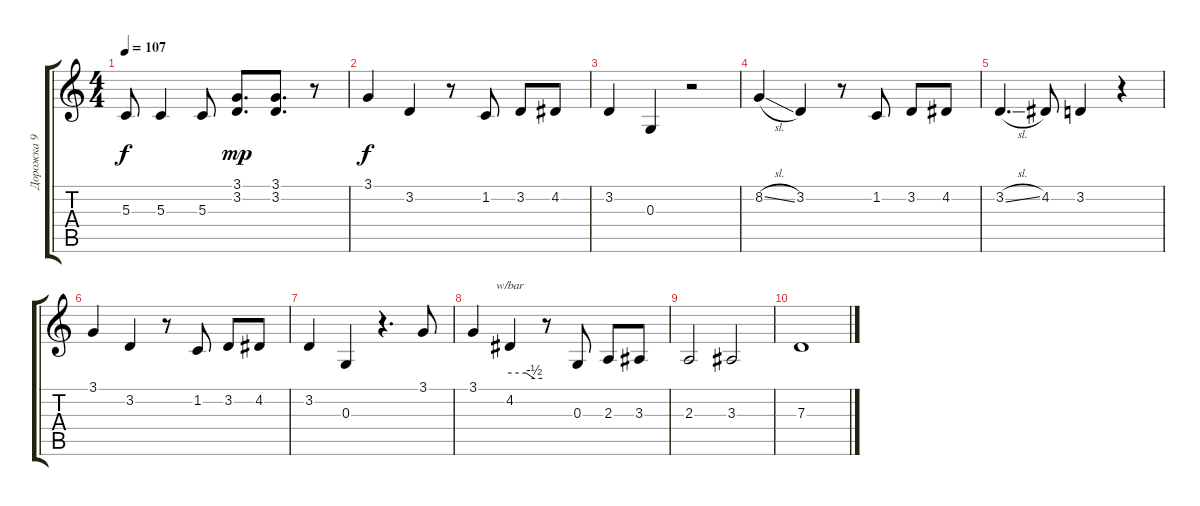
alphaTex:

\track ("Дорожка 9" "Дорожка 9") {instrument violin}
\staff {score tabs}
\tuning (E4 B3 G3 D3 A2 E2) {hide}
\ts (4 4)
\tempo 107
\clef g2
\ks c
5.3.8{dy f} 5.3.4 5.3.8 (3.1 3.2).8{d dy mp} (3.1 3.2).8{d} r.8 |
3.1.4{dy f} 3.2.4 r.8 1.2.8 3.2.8 4.2.8 |
3.2.4 0.3.4 r.2 |
8.2{sl}.4 3.2.4 r.8 1.2.8 3.2.8 4.2.8 |
3.2{sl}.4{d} 4.2.8 3.2.4 r.4 |
3.1.4 3.2.4 r.8 1.2.8 3.2.8 4.2.8 |
3.2.4 0.3.4 r.4{d} 3.1.8 |
3.1.4 4.2.4{tbe (custom default 0 0 30 0 45 -2 60 -2)} r.8 0.3.8 2.3.8 3.3.8 |
2.3.2 3.3.2 |
7.3.1
